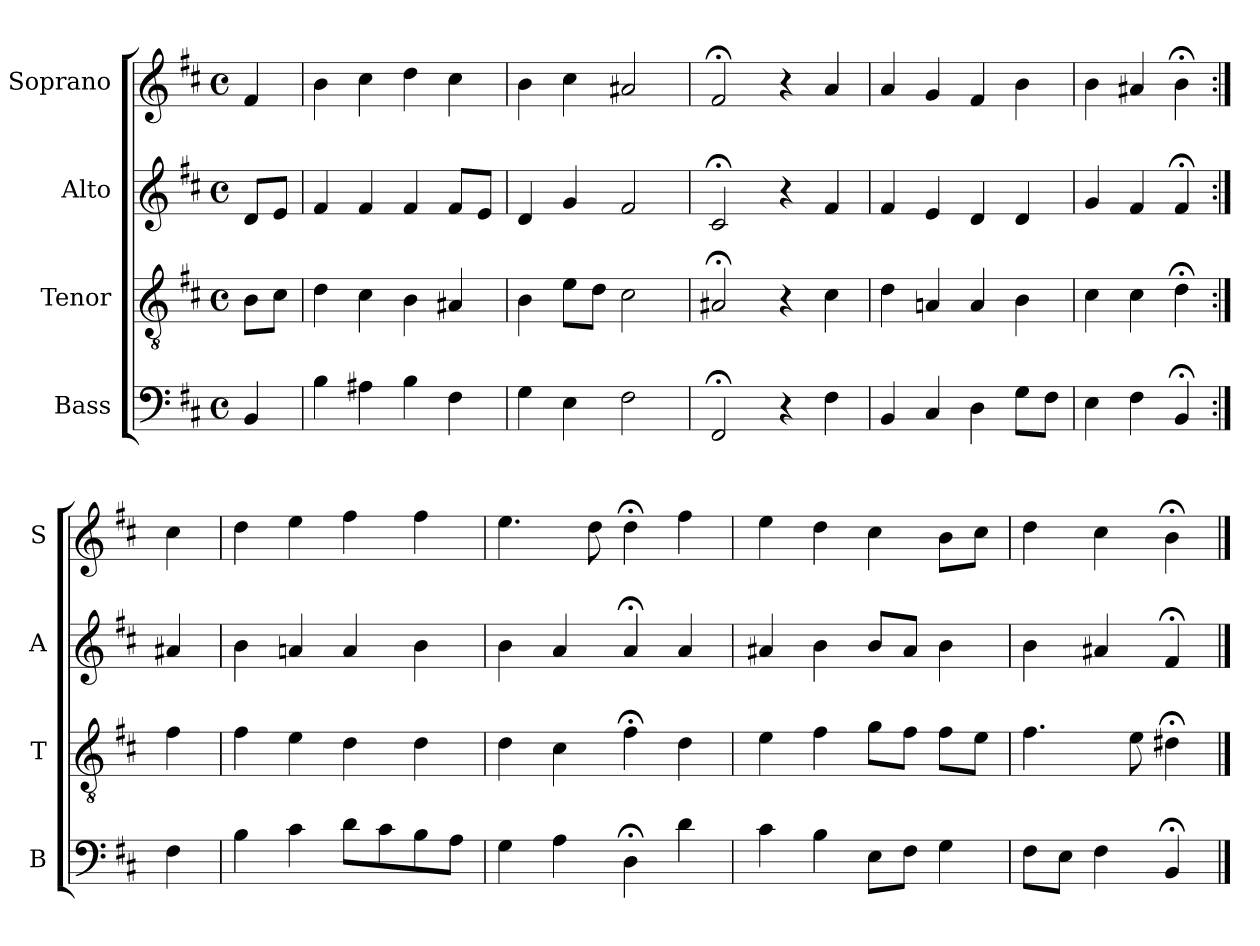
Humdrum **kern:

**kern	**kern	**kern	**kern
*part4	*part3	*part2	*part1
*staff4	*staff3	*staff2	*staff1
*I"Bass	*I"Tenor	*I"Alto	*I"Soprano
*I'B	*I'T	*I'A	*I'S
*clefF4	*clefGv2	*clefG2	*clefG2
*k[f#c#]	*k[f#c#]	*k[f#c#]	*k[f#c#]
*b:	*b:	*b:	*b:
*M4/4	*M4/4	*M4/4	*M4/4
*met(c)	*met(c)	*met(c)	*met(c)
*MM100	*MM100	*MM100	*MM100
=	=	=	=
4BB	8BL	8dL	4f#
.	8c#J	8eJ	.
=1	=1	=1	=1
4B	4d	4f#	4b
4A#X	4c#	4f#	4cc#
4B	4B	4f#	4dd
4F#	4A#X	8f#L	4cc#
.	.	8eJ	.
=2	=2	=2	=2
4G	4B	4d	4b
4E	8eL	4g	4cc#
.	8dJ	.	.
2F#	2c#	2f#	2a#X
=3	=3	=3	=3
2FF#;<	2A#X;<	2c#;<	2f#;<
4r	4r	4r	4r
4F#	4c#	4f#	4a
=4	=4	=4	=4
4BB	4d	4f#	4a
4C#	4Ani	4e	4g
4D	4Ai	4d	4f#i
8GL	4Bi	4d	4bi
8F#J	.	.	.
=5	=5	=5	=5
4E	4c#	4g	4b
4F#	4c#	4f#	4a#X
4BB;<	4d;<	4f#;<	4b;<
=:|!	=:|!	=:|!	=:|!
4F#	4f#	4a#X	4cc#
=6	=6	=6	=6
4B	4f#	4b	4dd
4c#	4e	4an	4ee
8dL	4d	4a	4ff#
8c#	.	.	.
8B	4d	4b	4ff#
8AJ	.	.	.
=7	=7	=7	=7
4G	4d	4b	4.ee
4A	4c#	4a	.
.	.	.	8dd
4D;<	4f#;<	4a;<	4dd;<
4d	4d	4a	4ff#
=8	=8	=8	=8
4c#	4e	4a#X	4ee
4B	4f#	4b	4dd
8EL	8gL	8bL	4cc#
8F#J	8f#J	8a#J	.
4G	8f#L	4b	8bL
.	8eJ	.	8cc#J
=9	=9	=9	=9
8F#L	4.f#	4b	4dd
8EJ	.	.	.
4F#	.	4a#X	4cc#
.	8e	.	.
4BB;<	4d#X;<	4f#;<	4b;<
==	==	==	==
*-	*-	*-	*-
